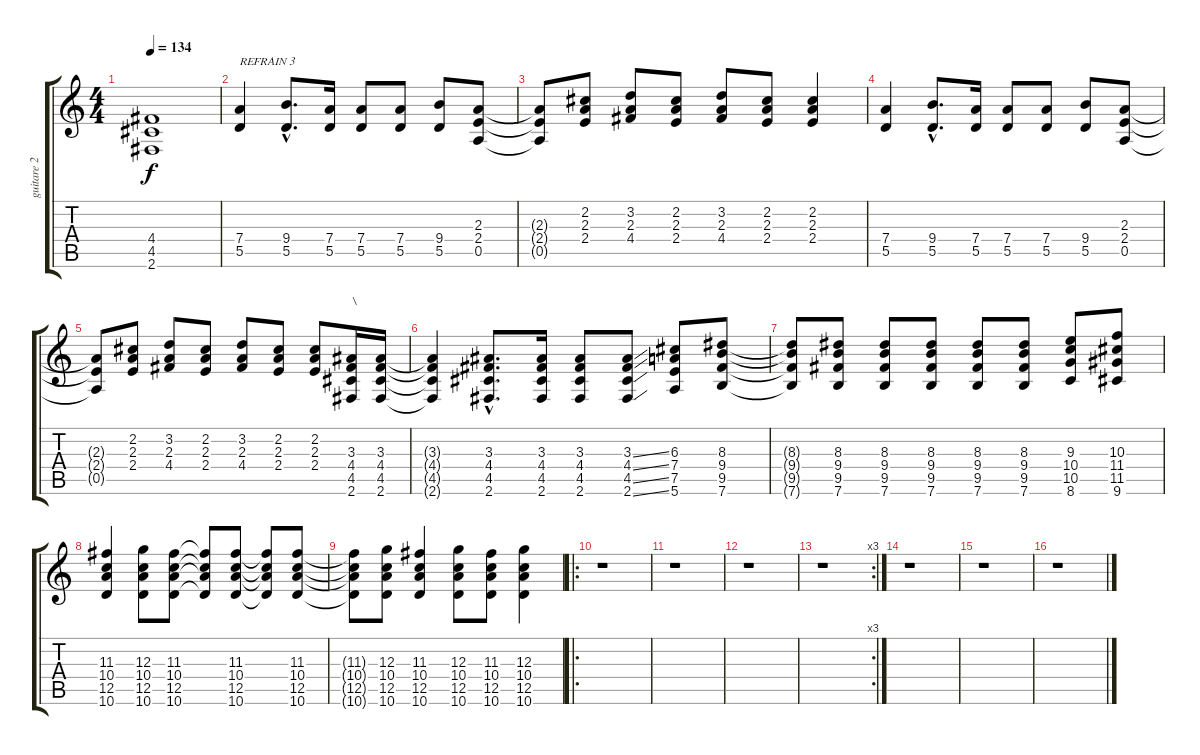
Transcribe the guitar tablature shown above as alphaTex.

\track ("guitare 2 (son saturé)" "guitare 2 ") {instrument distortionguitar}
\staff {score tabs}
\tuning (E4 B3 G3 D3 A2 E2) {hide}
\ts (4 4)
\tempo 134
\clef g2
\ks c
(4.4{t} 4.5{t} 2.6{t}).1{dy f} |
(7.4 5.5).4{txt "REFRAIN 3"} (9.4{hac} 5.5{hac}).8{d} (7.4 5.5).16 (7.4 5.5).8 (7.4 5.5).8 (9.4 5.5).8 (2.3 2.4 0.5).8 |
(2.3{t} 2.4{t} 0.5{t}).8 (2.2 2.3 2.4).8 (3.2 2.3 4.4).8 (2.2 2.3 2.4).8 (3.2 2.3 4.4).8 (2.2 2.3 2.4).8 (2.2 2.3 2.4).4 |
(7.4 5.5).4 (9.4{hac} 5.5{hac}).8{d} (7.4 5.5).16 (7.4 5.5).8 (7.4 5.5).8 (9.4 5.5).8 (2.3 2.4 0.5).8 |
(2.3{t} 2.4{t} 0.5{t}).8 (2.2 2.3 2.4).8 (3.2 2.3 4.4).8 (2.2 2.3 2.4).8 (3.2 2.3 4.4).8 (2.2 2.3 2.4).8 (2.2 2.3 2.4).8 (3.3 4.4 4.5 2.6).16{txt "\\"} (3.3 4.4 4.5 2.6).16 |
(3.3{t} 4.4{t} 4.5{t} 2.6{t}).4 (3.3{hac} 4.4{hac} 4.5{hac} 2.6{hac}).8{d} (3.3 4.4 4.5 2.6).16 (3.3 4.4 4.5 2.6).8 (3.3{ss} 4.4{ss} 4.5{ss} 2.6{ss}).8 (6.3 7.4 7.5 5.6).8 (8.3 9.4 9.5 7.6).8 |
(8.3{t} 9.4{t} 9.5{t} 7.6{t}).8 (8.3 9.4 9.5 7.6).8 (8.3 9.4 9.5 7.6).8 (8.3 9.4 9.5 7.6).8 (8.3 9.4 9.5 7.6).8 (8.3 9.4 9.5 7.6).8 (9.3 10.4 10.5 8.6).8 (10.3 11.4 11.5 9.6).8 |
(11.3 10.4 12.5 10.6).4 (12.3 10.4 12.5 10.6).8 (11.3 10.4 12.5 10.6).8 (11.3{t} 10.4{t} 12.5{t} 10.6{t}).8 (11.3 10.4 12.5 10.6).8 (11.3{t} 10.4{t} 12.5{t} 10.6{t}).8 (11.3 10.4 12.5 10.6).8 |
(11.3{t} 10.4{t} 12.5{t} 10.6{t}).8 (12.3 10.4 12.5 10.6).8 (11.3 10.4 12.5 10.6).4 (12.3 10.4 12.5 10.6).8 (11.3 10.4 12.5 10.6).8 (12.3 10.4 12.5 10.6).4 |
\ro
r.1 |
r.1 |
r.1 |
\rc 3
r.1 |
r.1 |
r.1 |
r.1
